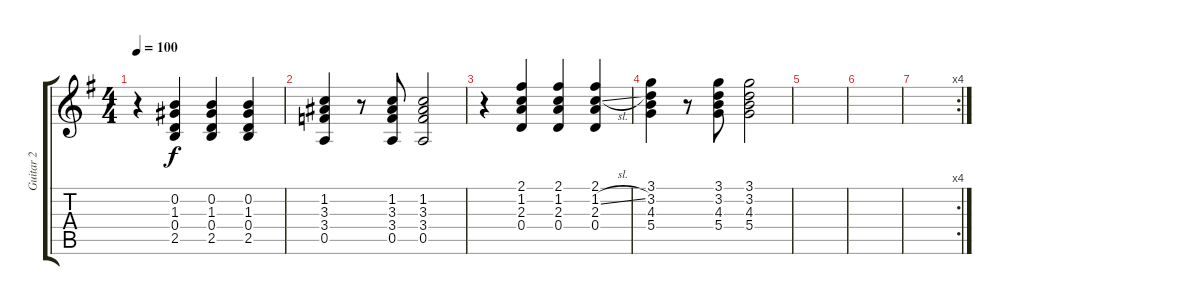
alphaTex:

\track ("Guitar 2" "Guitar 2") {instrument acousticguitarsteel}
\staff {score tabs}
\tuning (E4 B3 G3 D3 A2 E2) {hide}
\ts (4 4)
\tempo 100
\clef g2
\ks g
r.4{dy f} (0.2 1.3 0.4 2.5).4 (0.2 1.3 0.4 2.5).4 (0.2 1.3 0.4 2.5).4 |
(1.2 3.3 3.4 0.5).4 r.8 (1.2 3.3 3.4 0.5).8 (1.2 3.3 3.4 0.5).2 |
r.4 (2.1 1.2 2.3 0.4).4 (2.1 1.2 2.3 0.4).4 (2.1 1.2{sl} 2.3 0.4).4 |
(3.1 3.2 4.3 5.4).4 r.8 (3.1 3.2 4.3 5.4).8 (3.1 3.2 4.3 5.4).2 |
|
|
\rc 4
